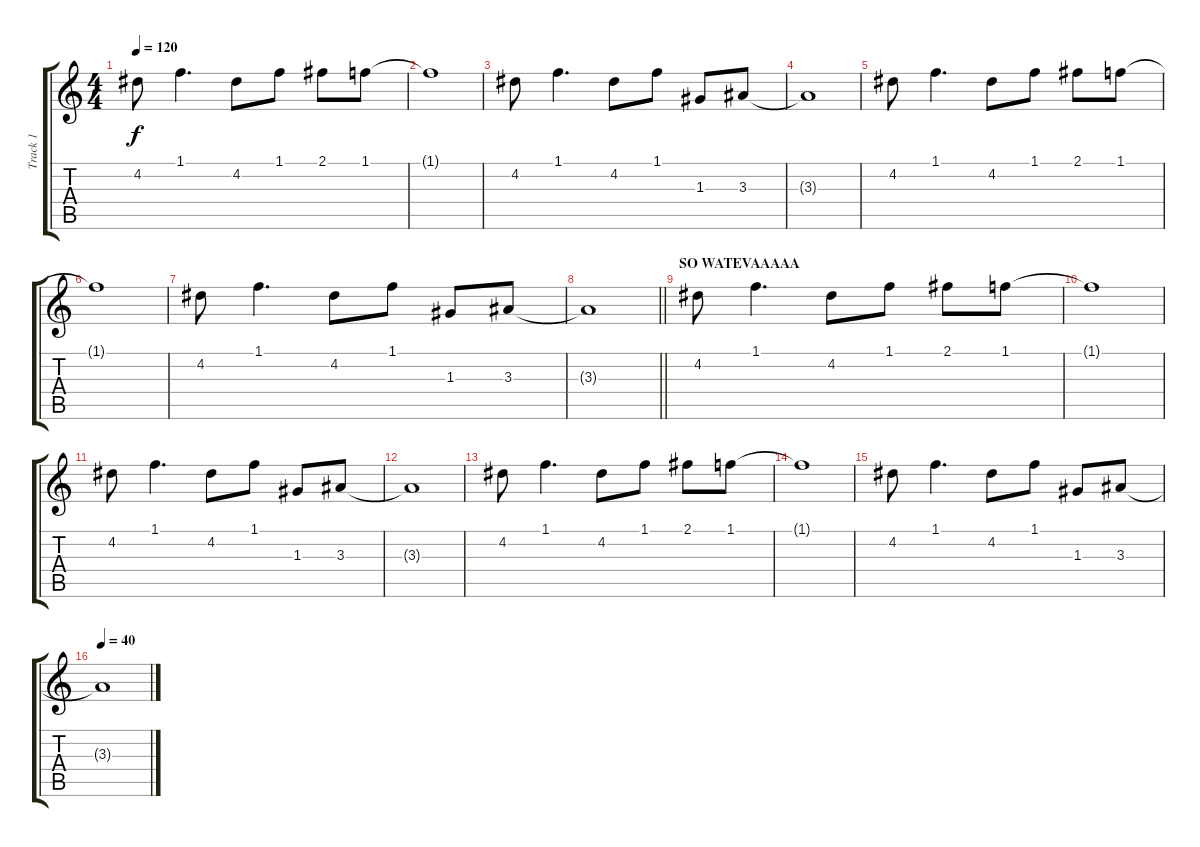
\track ("Track 1" "Track 1") {instrument distortionguitar}
\staff {score tabs}
\tuning (E4 B3 G3 D3 A2 E2) {hide}
\ts (4 4)
\tempo 120
\clef g2
\ks c
4.2.8{dy f} 1.1.4{d} 4.2.8 1.1.8 2.1.8 1.1.8 |
1.1{t}.1 |
4.2.8 1.1.4{d} 4.2.8 1.1.8 1.3.8 3.3.8 |
3.3{t}.1 |
4.2.8 1.1.4{d} 4.2.8 1.1.8 2.1.8 1.1.8 |
1.1{t}.1 |
4.2.8 1.1.4{d} 4.2.8 1.1.8 1.3.8 3.3.8 |
\barLineRight lightlight
3.3{t}.1 |
\section ("" "SO WATEVAAAAA")
4.2.8 1.1.4{d} 4.2.8 1.1.8 2.1.8 1.1.8 |
1.1{t}.1 |
4.2.8 1.1.4{d} 4.2.8 1.1.8 1.3.8 3.3.8 |
3.3{t}.1 |
4.2.8 1.1.4{d} 4.2.8 1.1.8 2.1.8 1.1.8 |
1.1{t}.1 |
4.2.8 1.1.4{d} 4.2.8 1.1.8 1.3.8 3.3.8 |
\tempo 40
3.3{t}.1
